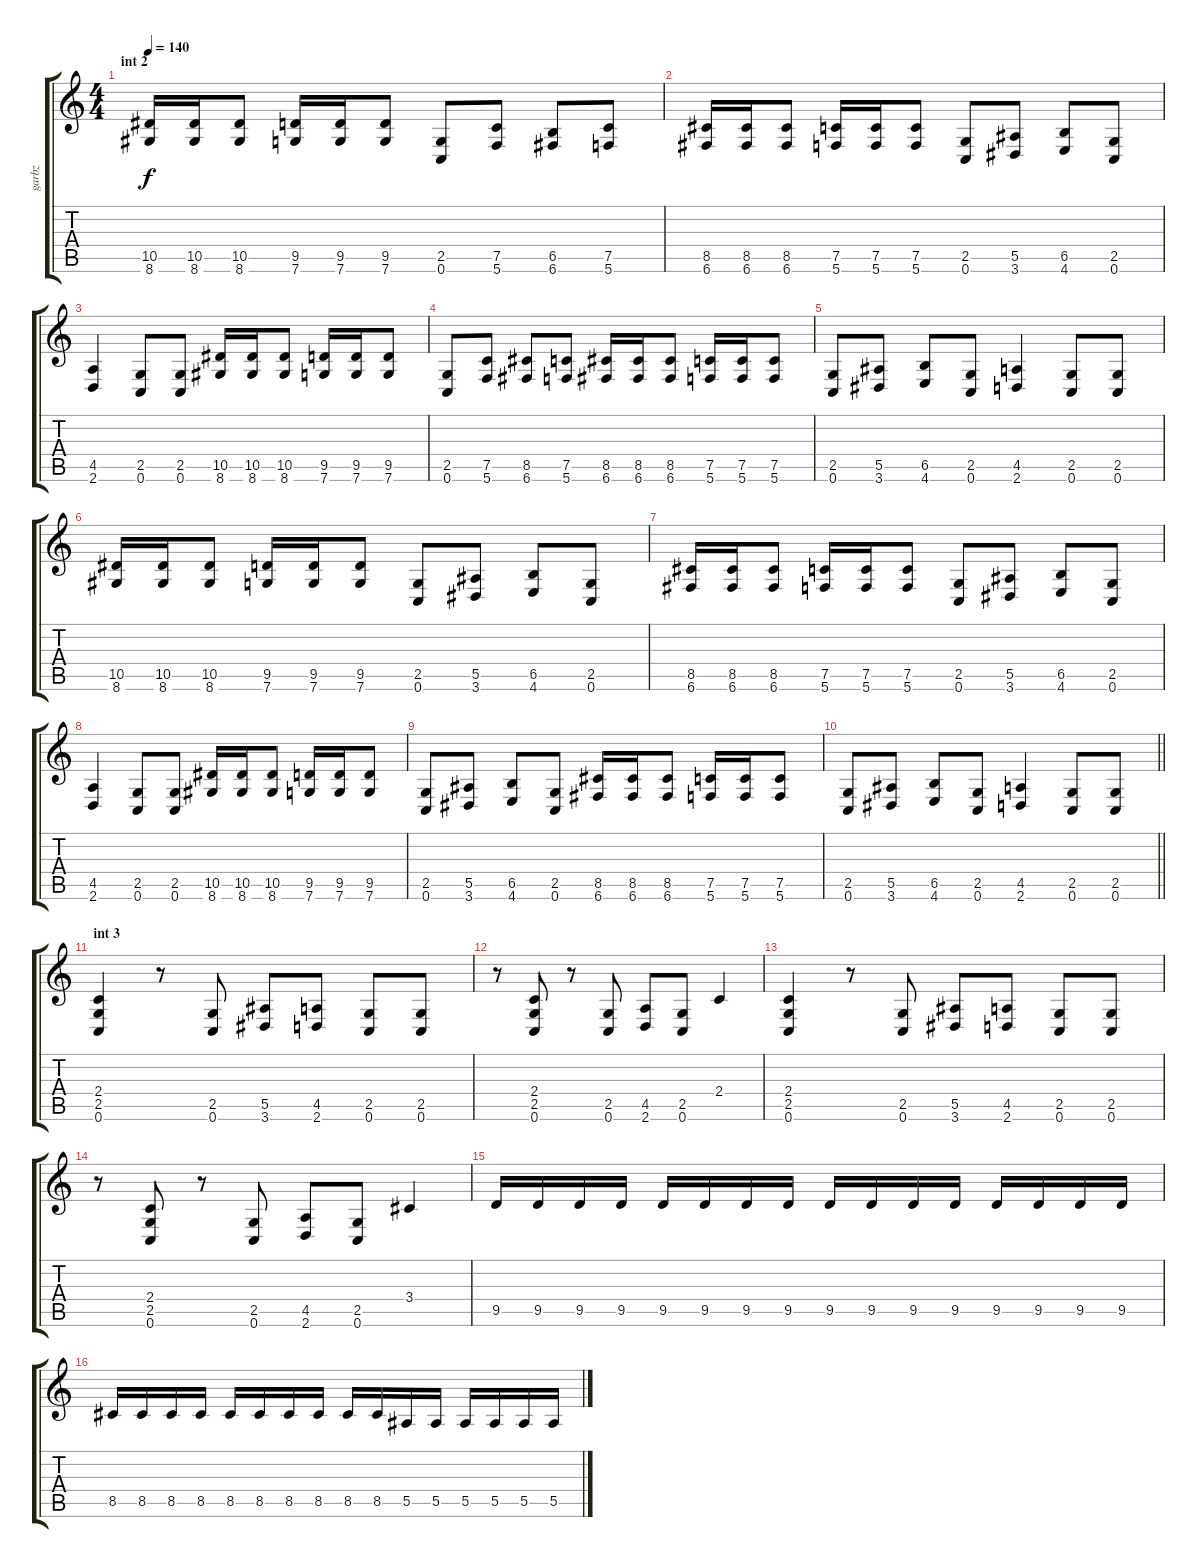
\track ("garbz" "garbz") {solo instrument distortionguitar}
\staff {score tabs}
\tuning (C4 G3 Eb3 Bb2 F2 C2) {hide}
\ts (4 4)
\section ("" "int 2")
\tempo 140
\clef g2
\ks c
(10.5 8.6).16{dy f} (10.5 8.6).16 (10.5 8.6).8 (9.5 7.6).16 (9.5 7.6).16 (9.5 7.6).8 (2.5 0.6).8 (7.5 5.6).8 (6.5 6.6).8 (7.5 5.6).8 |
(8.5 6.6).16 (8.5 6.6).16 (8.5 6.6).8 (7.5 5.6).16 (7.5 5.6).16 (7.5 5.6).8 (2.5 0.6).8 (5.5 3.6).8 (6.5 4.6).8 (2.5 0.6).8 |
(4.5 2.6).4 (2.5 0.6).8 (2.5 0.6).8 (10.5 8.6).16 (10.5 8.6).16 (10.5 8.6).8 (9.5 7.6).16 (9.5 7.6).16 (9.5 7.6).8 |
(2.5 0.6).8 (7.5 5.6).8 (8.5 6.6).8 (7.5 5.6).8 (8.5 6.6).16 (8.5 6.6).16 (8.5 6.6).8 (7.5 5.6).16 (7.5 5.6).16 (7.5 5.6).8 |
(2.5 0.6).8 (5.5 3.6).8 (6.5 4.6).8 (2.5 0.6).8 (4.5 2.6).4 (2.5 0.6).8 (2.5 0.6).8 |
(10.5 8.6).16 (10.5 8.6).16 (10.5 8.6).8 (9.5 7.6).16 (9.5 7.6).16 (9.5 7.6).8 (2.5 0.6).8 (5.5 3.6).8 (6.5 4.6).8 (2.5 0.6).8 |
(8.5 6.6).16 (8.5 6.6).16 (8.5 6.6).8 (7.5 5.6).16 (7.5 5.6).16 (7.5 5.6).8 (2.5 0.6).8 (5.5 3.6).8 (6.5 4.6).8 (2.5 0.6).8 |
(4.5 2.6).4 (2.5 0.6).8 (2.5 0.6).8 (10.5 8.6).16 (10.5 8.6).16 (10.5 8.6).8 (9.5 7.6).16 (9.5 7.6).16 (9.5 7.6).8 |
(2.5 0.6).8 (5.5 3.6).8 (6.5 4.6).8 (2.5 0.6).8 (8.5 6.6).16 (8.5 6.6).16 (8.5 6.6).8 (7.5 5.6).16 (7.5 5.6).16 (7.5 5.6).8 |
\barLineRight lightlight
(2.5 0.6).8 (5.5 3.6).8 (6.5 4.6).8 (2.5 0.6).8 (4.5 2.6).4 (2.5 0.6).8 (2.5 0.6).8 |
\section ("" "int 3")
(2.4 2.5 0.6).4 r.8 (2.5 0.6).8 (5.5 3.6).8 (4.5 2.6).8 (2.5 0.6).8 (2.5 0.6).8 |
r.8 (2.4 2.5 0.6).8 r.8 (2.5 0.6).8 (4.5 2.6).8 (2.5 0.6).8 2.4.4 |
(2.4 2.5 0.6).4 r.8 (2.5 0.6).8 (5.5 3.6).8 (4.5 2.6).8 (2.5 0.6).8 (2.5 0.6).8 |
r.8 (2.4 2.5 0.6).8 r.8 (2.5 0.6).8 (4.5 2.6).8 (2.5 0.6).8 3.4.4 |
9.5.16 9.5.16 9.5.16 9.5.16 9.5.16 9.5.16 9.5.16 9.5.16 9.5.16 9.5.16 9.5.16 9.5.16 9.5.16 9.5.16 9.5.16 9.5.16 |
8.5.16 8.5.16 8.5.16 8.5.16 8.5.16 8.5.16 8.5.16 8.5.16 8.5.16 8.5.16 5.5.16 5.5.16 5.5.16 5.5.16 5.5.16 5.5.16
